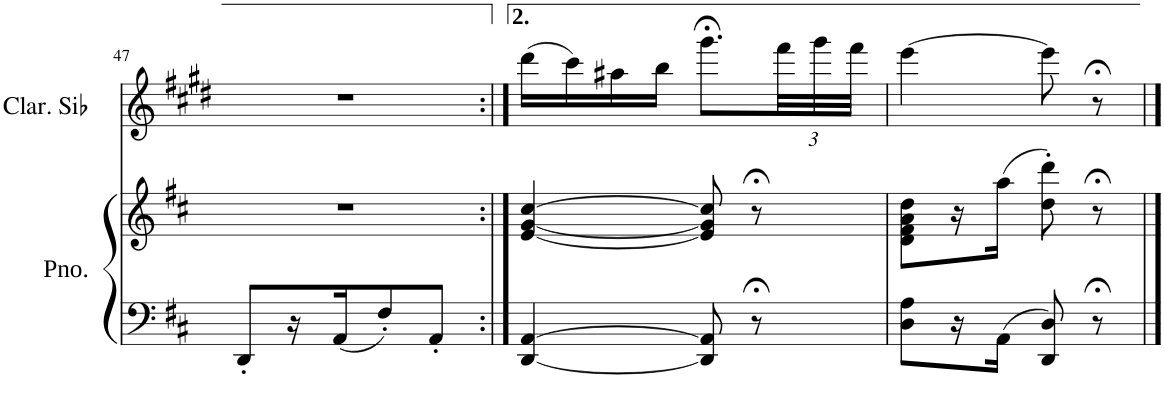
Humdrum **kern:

**kern	**kern	**kern
*part2	*part2	*part1
*staff3	*staff2	*staff1
*I"Piano	*	*I"Clarinette en Sib
*I'Pno.	*	*I'Clar. Sib
!!LO:PB:g=z
*clefF4	*clefG2	*clefG2
*	*	*Trd1c2
*k[f#c#]	*k[f#c#]	*k[f#c#g#d#]
*M2/4	*M2/4	*M2/4
=47	=47	=47
8DD'/L	2r	2r
16r	.	.
16AA/J	.	.
8F#'/	.	.
8AA'/J	.	.
=48:|!	=48:|!	=48:|!
[4DD/ [4AA/	[4e/ [4g/ [4cc#/	(16ddd#\LL
.	.	16ccc#\)
.	.	16aa#X\
.	.	16bb\JJ
8DD/] 8AA/]	8e/] 8g/] 8cc#/]	8.ggg#;<\L
8r;<	8r;<	.
*	*	*Xbrackettup
.	.	48fff#\LL
.	.	48ggg#\
.	.	48fff#\JJJ
=49	=49	=49
8D\ 8A\L	8d\ 8f#\ 8a\ 8dd\L	[4eee\
16r	16r	.
16AA\JJ	(16aa\JJ	.
8DD/ 8D/	8dd\' 8ddd\')	8eee\]
8r;<	8r;<	8r;<
==	==	==
*-	*-	*-
